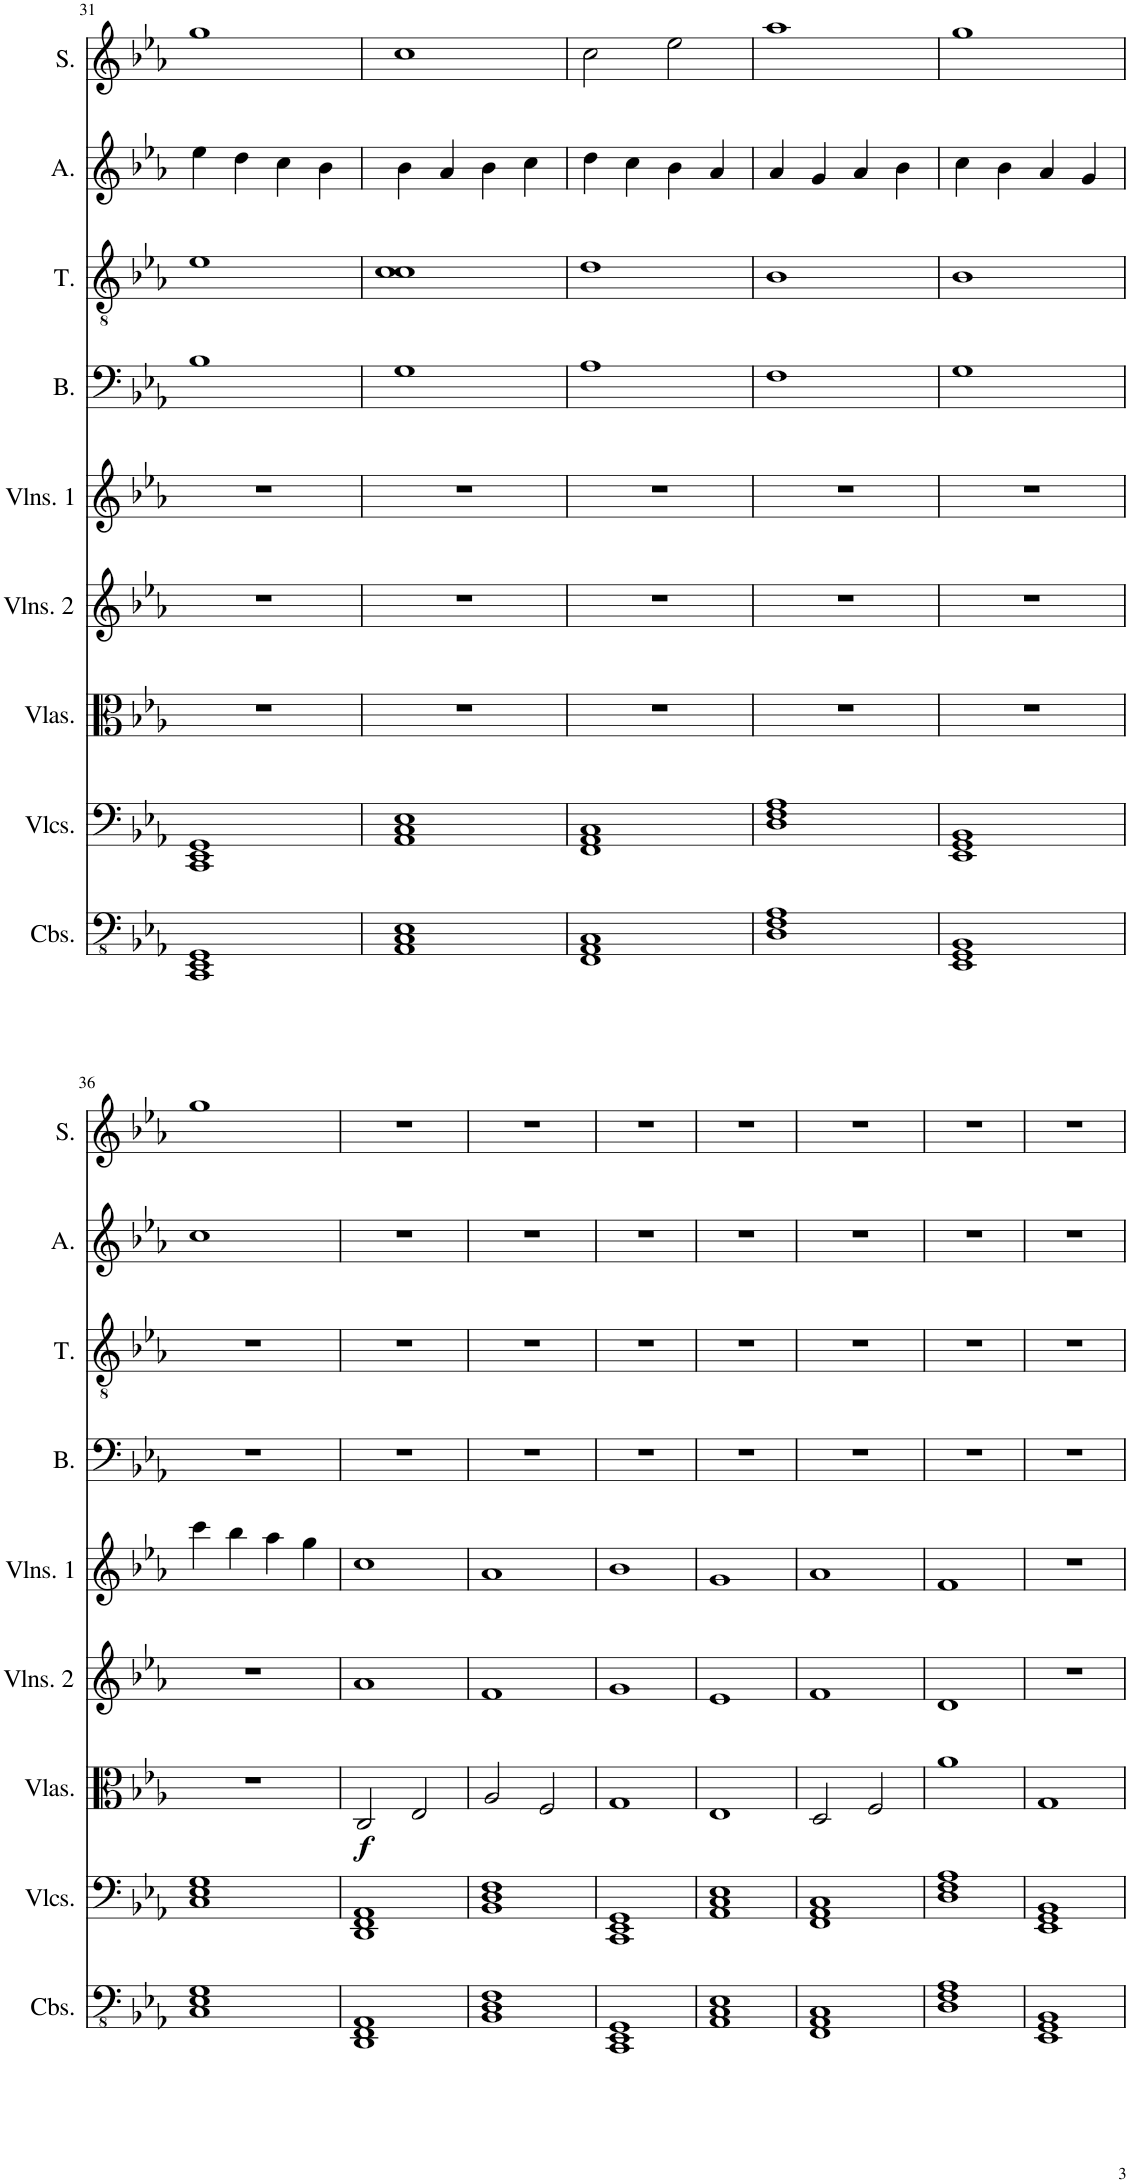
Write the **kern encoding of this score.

**kern	**kern	**kern	**dynam	**kern	**kern	**kern	**kern	**kern	**kern
*part9	*part8	*part7	*part7	*part6	*part5	*part4	*part3	*part2	*part1
*staff9	*staff8	*staff7	*staff7	*staff6	*staff5	*staff4	*staff3	*staff2	*staff1
*I"Contrabasses	*I"Violoncellos	*I"Violas	*	*I"Violins 2	*I"Violins 1	*I"Bass	*I"Tenor	*I"Alto	*I"Soprano
*I'Cbs.	*I'Vlcs.	*I'Vlas.	*	*I'Vlns. 2	*I'Vlns. 1	*I'B.	*I'T.	*I'A.	*I'S.
!!LO:PB:g=z
*clefFv4	*clefF4	*clefC3	*	*clefG2	*clefG2	*clefF4	*clefGv2	*clefG2	*clefG2
*k[b-e-a-]	*k[b-e-a-]	*k[b-e-a-]	*	*k[b-e-a-]	*k[b-e-a-]	*k[b-e-a-]	*k[b-e-a-]	*k[b-e-a-]	*k[b-e-a-]
*M4/4	*M4/4	*M4/4	*	*M4/4	*M4/4	*M4/4	*M4/4	*M4/4	*M4/4
=31	=31	=31	=31	=31	=31	=31	=31	=31	=31
1CCC 1EEE- 1GGG	1CC 1EE- 1GG	1r	.	1r	1r	1B-	1e-	4ee-\	1gg
.	.	.	.	.	.	.	.	4dd\	.
.	.	.	.	.	.	.	.	4cc\	.
.	.	.	.	.	.	.	.	4b-\	.
=32	=32	=32	=32	=32	=32	=32	=32	=32	=32
1AAA- 1CC 1EE-	1AA- 1C 1E-	1r	.	1r	1r	1G	1c 1c	4b-\	1cc
.	.	.	.	.	.	.	.	4a-/	.
.	.	.	.	.	.	.	.	4b-\	.
.	.	.	.	.	.	.	.	4cc\	.
=33	=33	=33	=33	=33	=33	=33	=33	=33	=33
1FFF 1AAA- 1CC	1FF 1AA- 1C	1r	.	1r	1r	1A-	1d	4dd\	2cc\
.	.	.	.	.	.	.	.	4cc\	.
.	.	.	.	.	.	.	.	4b-\	2ee-\
.	.	.	.	.	.	.	.	4a-/	.
=34	=34	=34	=34	=34	=34	=34	=34	=34	=34
1DD 1FF 1AA-	1D 1F 1A-	1r	.	1r	1r	1F	1B-	4a-/	1aa-
.	.	.	.	.	.	.	.	4g/	.
.	.	.	.	.	.	.	.	4a-/	.
.	.	.	.	.	.	.	.	4b-\	.
=35	=35	=35	=35	=35	=35	=35	=35	=35	=35
1EEE- 1GGG 1BBB-	1EE- 1GG 1BB-	1r	.	1r	1r	1G	1B-	4cc\	1gg
.	.	.	.	.	.	.	.	4b-\	.
.	.	.	.	.	.	.	.	4a-/	.
.	.	.	.	.	.	.	.	4g/	.
!!LO:LB:g=z
=36	=36	=36	=36	=36	=36	=36	=36	=36	=36
1CC 1EE- 1GG	1C 1E- 1G	1r	.	1r	4ccc\	1r	1r	1cc	1gg
.	.	.	.	.	4bb-\	.	.	.	.
.	.	.	.	.	4aa-\	.	.	.	.
.	.	.	.	.	4gg\	.	.	.	.
=37	=37	=37	=37	=37	=37	=37	=37	=37	=37
!	!	!	!LO:DY:b	!	!	!	!	!	!
1DDD 1FFF 1AAA-	1DD 1FF 1AA-	2C/	f	1a-	1cc	1r	1r	1r	1r
.	.	2E-/	.	.	.	.	.	.	.
=38	=38	=38	=38	=38	=38	=38	=38	=38	=38
1BBB- 1DD 1FF	1BB- 1D 1F	2A-/	.	1f	1a-	1r	1r	1r	1r
.	.	2F/	.	.	.	.	.	.	.
=39	=39	=39	=39	=39	=39	=39	=39	=39	=39
1CCC 1EEE- 1GGG	1CC 1EE- 1GG	1G	.	1g	1b-	1r	1r	1r	1r
=40	=40	=40	=40	=40	=40	=40	=40	=40	=40
1AAA- 1CC 1EE-	1AA- 1C 1E-	1E-	.	1e-	1g	1r	1r	1r	1r
=41	=41	=41	=41	=41	=41	=41	=41	=41	=41
1FFF 1AAA- 1CC	1FF 1AA- 1C	2D/	.	1f	1a-	1r	1r	1r	1r
.	.	2F/	.	.	.	.	.	.	.
=42	=42	=42	=42	=42	=42	=42	=42	=42	=42
1DD 1FF 1AA-	1D 1F 1A-	1a-	.	1d	1f	1r	1r	1r	1r
=43	=43	=43	=43	=43	=43	=43	=43	=43	=43
1EEE- 1GGG 1BBB-	1EE- 1GG 1BB-	1G	.	1r	1r	1r	1r	1r	1r
=	=	=	=	=	=	=	=	=	=
*-	*-	*-	*-	*-	*-	*-	*-	*-	*-
